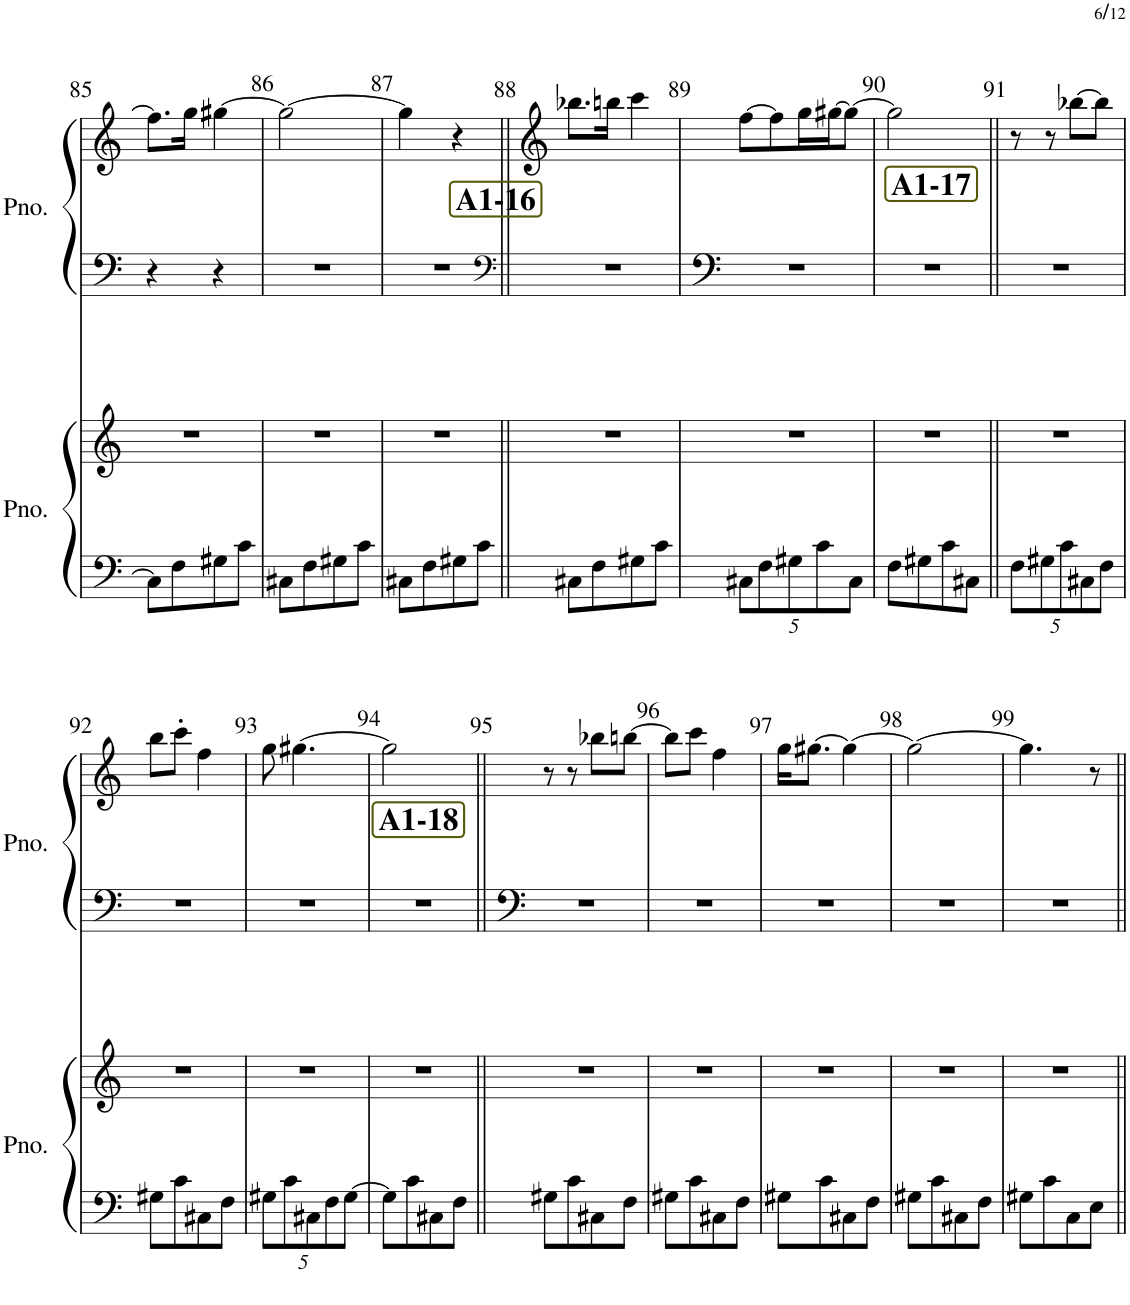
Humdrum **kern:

**kern	**kern	**kern	**kern
*part2	*part2	*part1	*part1
*staff4	*staff3	*staff2	*staff1
*I"ピアノ	*	*I"ピアノ	*
!!LO:PB:g=z
*clefF4	*clefG2	*clefF4	*clefG2
*k[]	*k[]	*k[]	*k[]
*M4/8	*M4/8	*M4/8	*M4/8
=85	=85	=85	=85
8C#\L]	2r	4r	8.ff\L]
8F\	.	.	.
.	.	.	16gg\Jk
8G#X\	.	4r	[4gg#X\
8c\J	.	.	.
=86	=86	=86	=86
8C#X\L	2r	2r	2gg#\_
8F\	.	.	.
8G#X\	.	.	.
8c\J	.	.	.
=87	=87	=87	=87
8C#X\L	2r	2r	4gg#\]
8F\	.	.	.
8G#X\	.	.	4r
8c\J	.	.	.
!!LO:REH:place=s1:b:B:cj:fs=15:t=A1-16
=88||	=88||	=88||	=88||
*	*	*clefF4	*
8C#X\L	2r	2r	8.bb-X\L
8F\	.	.	.
.	.	.	16bbn\Jk
8G#X\	.	.	4ccc\
8c\J	.	.	.
=89	=89	=89	=89
*Xbrackettup	*	*	*
10C#X\L	2r	2r	[8ff\L
10F\	.	.	.
.	.	.	8ff\]
10G#X\	.	.	.
.	.	.	16gg\L
10c\	.	.	.
.	.	.	[16gg#X\J
.	.	.	8gg#\J_
10C#\J	.	.	.
=90	=90	=90	=90
8F\L	2r	2r	2gg#\]
8G#X\	.	.	.
8c\	.	.	.
8C#X\J	.	.	.
!!LO:REH:place=s1:b:B:cj:fs=15:t=A1-17
=91||	=91||	=91||	=91||
10F\L	2r	2r	8r
10G#X\	.	.	.
.	.	.	8r
10c\	.	.	.
.	.	.	[8bb-X\L
10C#X\	.	.	.
.	.	.	8bb-\J]
10F\J	.	.	.
!!LO:LB:g=z
=92	=92	=92	=92
8G#X\L	2r	2r	8bb\L
8c\	.	.	8ccc'\J
8C#X\	.	.	4ff\
8F\J	.	.	.
=93	=93	=93	=93
10G#X\L	2r	2r	8gg\
10c\	.	.	.
.	.	.	[4.gg#X\
10C#X\	.	.	.
10F\	.	.	.
[10G#\J	.	.	.
=94	=94	=94	=94
8G#\L]	2r	2r	2gg#\]
8c\	.	.	.
8C#X\	.	.	.
8F\J	.	.	.
!!LO:REH:place=s1:b:B:cj:fs=15:t=A1-18
=95||	=95||	=95||	=95||
8G#X\L	2r	2r	8r
8c\	.	.	8r
8C#X\	.	.	8bb-X\L
8F\J	.	.	[8bbn\J
=96	=96	=96	=96
8G#X\L	2r	2r	8bb\L]
8c\	.	.	8ccc\J
8C#X\	.	.	4ff\
8F\J	.	.	.
=97	=97	=97	=97
8G#X\L	2r	2r	16gg\KL
.	.	.	[8.gg#X\J
8c\	.	.	.
8C#X\	.	.	4gg#\_
8F\J	.	.	.
=98	=98	=98	=98
8G#X\L	2r	2r	2gg#\_
8c\	.	.	.
8C#X\	.	.	.
8F\J	.	.	.
=99	=99	=99	=99
8G#X\L	2r	2r	4.gg#\]
8c\	.	.	.
8C\	.	.	.
8E\J	.	.	8r
=||	=||	=||	=||
*-	*-	*-	*-
